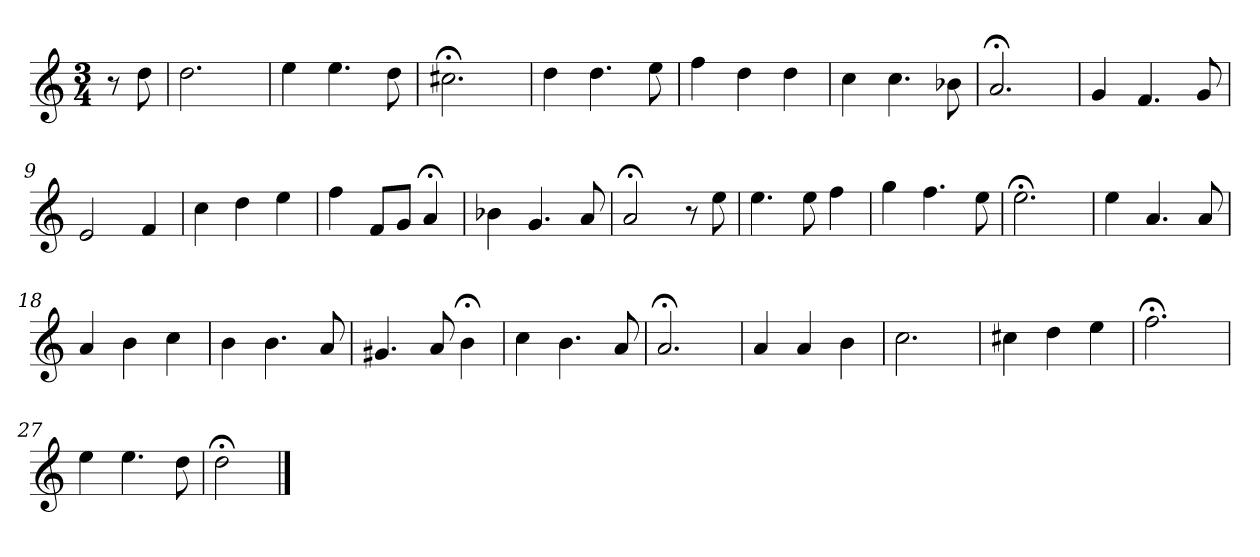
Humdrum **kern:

**kern
*part1
*staff1
*k[]
*C:
*M3/4
*MM120
=
8r
8dd
=1
2.dd
=2
4ee
4.ee
8dd
=3
2.cc#X;<
=4
4dd
4.dd
8ee
=5
4ff
4dd
4dd
=6
4cc
4.cc
8b-X
=7
2.a;<
=8
4g
4.f
8g
=9
2e
4f
=10
4cc
4dd
4ee
=11
4ff
8fL
8gJ
4a;<
=12
4b-X
4.g
8a
=13
2a;<
8r
8ee
=14
4.ee
8ee
4ff
=15
4gg
4.ff
8ee
=16
2.ee;<
=17
4ee
4.a
8a
=18
4a
4b
4cc
=19
4b
4.b
8a
=20
4.g#X
8a
4b;<
=21
4cc
4.b
8a
=22
2.a;<
=23
4a
4a
4b
=24
2.cc
=25
4cc#X
4dd
4ee
=26
2.ff;<
=27
4ee
4.ee
8dd
=28
2dd;<
==
*-
